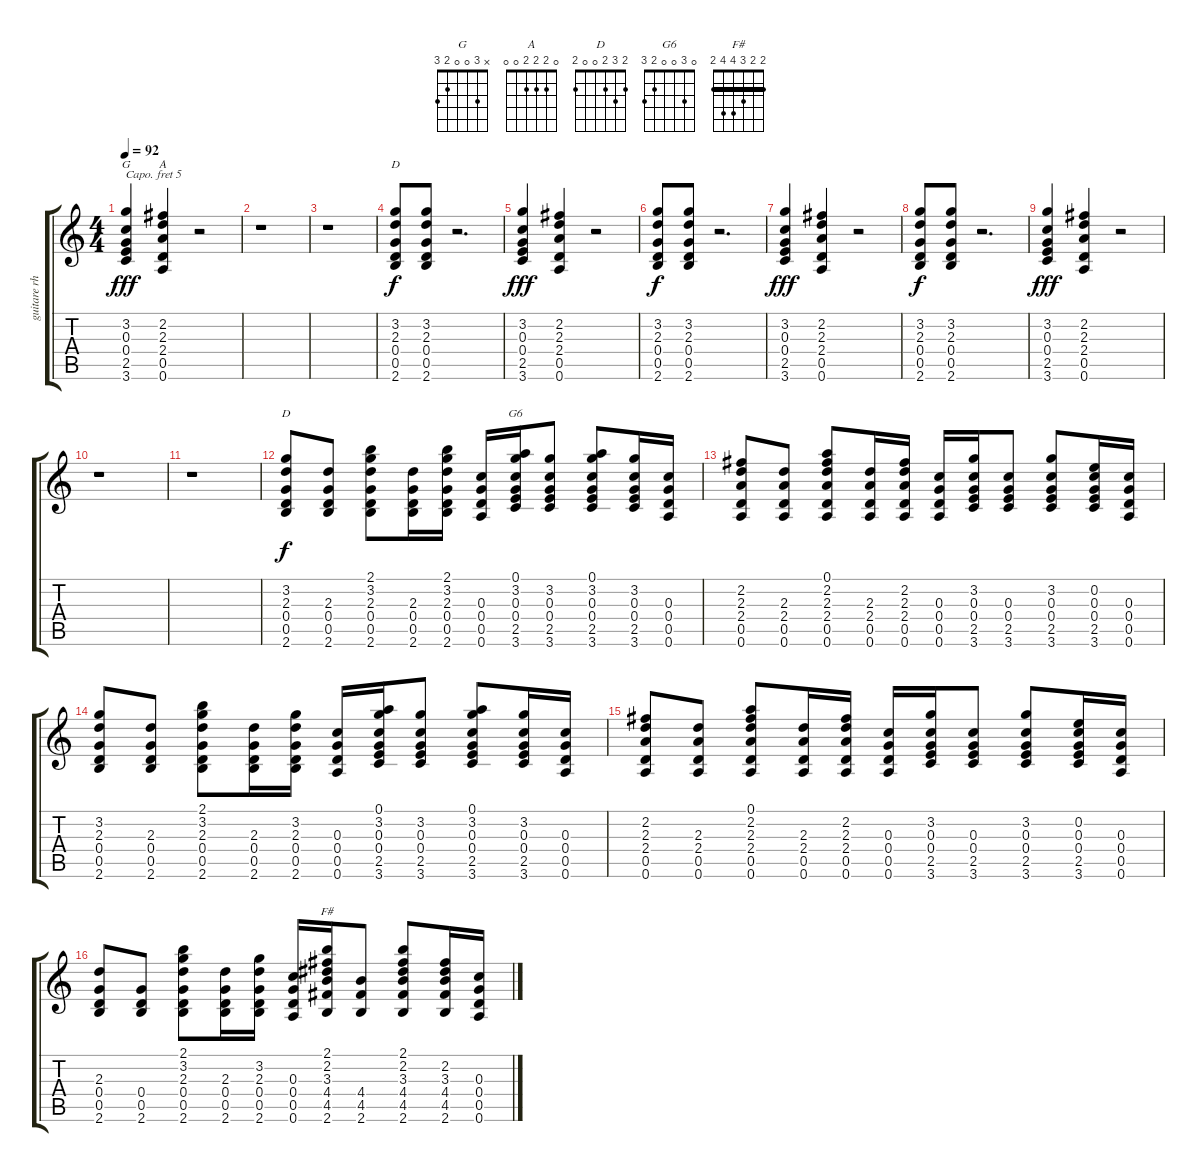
\track ("guitare rhytmique" "guitare rh") {instrument acousticguitarsteel}
\staff {score tabs}
\capo 5
\tuning (E4 B3 G3 D3 A2 E2) {hide}
\chord ("G" x 3 0 0 2 3)
\chord ("A" 0 2 2 2 0 0)
\chord ("D" x 3 2 0 0 2)
\chord ("D" 2 3 2 0 0 2)
\chord ("G6" 0 3 0 0 2 3)
\chord ("F#" 2 2 3 4 4 2) {barre 2}
\ts (4 4)
\tempo 92
\clef g2
\ks c
(3.2 0.3 0.4 2.5 3.6).4{ch "G" dy fff} (2.2 2.3 2.4 0.5 0.6).4{ch "A"} r.2 |
r.1 |
r.1 |
(3.2 2.3 0.4 0.5 2.6).8{ch "D" dy f} (3.2 2.3 0.4 0.5 2.6).8 r.2{d} |
(3.2 0.3 0.4 2.5 3.6).4{dy fff} (2.2 2.3 2.4 0.5 0.6).4 r.2 |
(3.2 2.3 0.4 0.5 2.6).8{dy f} (3.2 2.3 0.4 0.5 2.6).8 r.2{d} |
(3.2 0.3 0.4 2.5 3.6).4{dy fff} (2.2 2.3 2.4 0.5 0.6).4 r.2 |
(3.2 2.3 0.4 0.5 2.6).8{dy f} (3.2 2.3 0.4 0.5 2.6).8 r.2{d} |
(3.2 0.3 0.4 2.5 3.6).4{dy fff} (2.2 2.3 2.4 0.5 0.6).4 r.2 |
r.1 |
r.1 |
(3.2 2.3 0.4 0.5 2.6).8{ch "D" dy f} (2.3 0.4 0.5 2.6).8 (2.1 3.2 2.3 0.4 0.5 2.6).8 (2.3 0.4 0.5 2.6).16 (2.1 3.2 2.3 0.4 0.5 2.6).16 (0.3 0.4 0.5 0.6).16 (0.1 3.2 0.3 0.4 2.5 3.6).16{ch "G6"} (3.2 0.3 0.4 2.5 3.6).8 (0.1 3.2 0.3 0.4 2.5 3.6).8 (3.2 0.3 0.4 2.5 3.6).16 (0.3 0.4 0.5 0.6).16 |
(2.2 2.3 2.4 0.5 0.6).8 (2.3 2.4 0.5 0.6).8 (0.1 2.2 2.3 2.4 0.5 0.6).8 (2.3 2.4 0.5 0.6).16 (2.2 2.3 2.4 0.5 0.6).16 (0.3 0.4 0.5 0.6).16 (3.2 0.3 0.4 2.5 3.6).16 (0.3 0.4 2.5 3.6).8 (3.2 0.3 0.4 2.5 3.6).8 (0.2 0.3 0.4 2.5 3.6).16 (0.3 0.4 0.5 0.6).16 |
(3.2 2.3 0.4 0.5 2.6).8 (2.3 0.4 0.5 2.6).8 (2.1 3.2 2.3 0.4 0.5 2.6).8 (2.3 0.4 0.5 2.6).16 (3.2 2.3 0.4 0.5 2.6).16 (0.3 0.4 0.5 0.6).16 (0.1 3.2 0.3 0.4 2.5 3.6).16 (3.2 0.3 0.4 2.5 3.6).8 (0.1 3.2 0.3 0.4 2.5 3.6).8 (3.2 0.3 0.4 2.5 3.6).16 (0.3 0.4 0.5 0.6).16 |
(2.2 2.3 2.4 0.5 0.6).8 (2.3 2.4 0.5 0.6).8 (0.1 2.2 2.3 2.4 0.5 0.6).8 (2.3 2.4 0.5 0.6).16 (2.2 2.3 2.4 0.5 0.6).16 (0.3 0.4 0.5 0.6).16 (3.2 0.3 0.4 2.5 3.6).16 (0.3 0.4 2.5 3.6).8 (3.2 0.3 0.4 2.5 3.6).8 (0.2 0.3 0.4 2.5 3.6).16 (0.3 0.4 0.5 0.6).16 |
(2.3 0.4 0.5 2.6).8 (0.4 0.5 2.6).8 (2.1 3.2 2.3 0.4 0.5 2.6).8 (2.3 0.4 0.5 2.6).16 (3.2 2.3 0.4 0.5 2.6).16 (0.3 0.4 0.5 0.6).16 (2.1 2.2 3.3 4.4 4.5 2.6).16{ch "F#"} (4.4 4.5 2.6).8 (2.1 2.2 3.3 4.4 4.5 2.6).8 (2.2 3.3 4.4 4.5 2.6).16 (0.3 0.4 0.5 0.6).16
